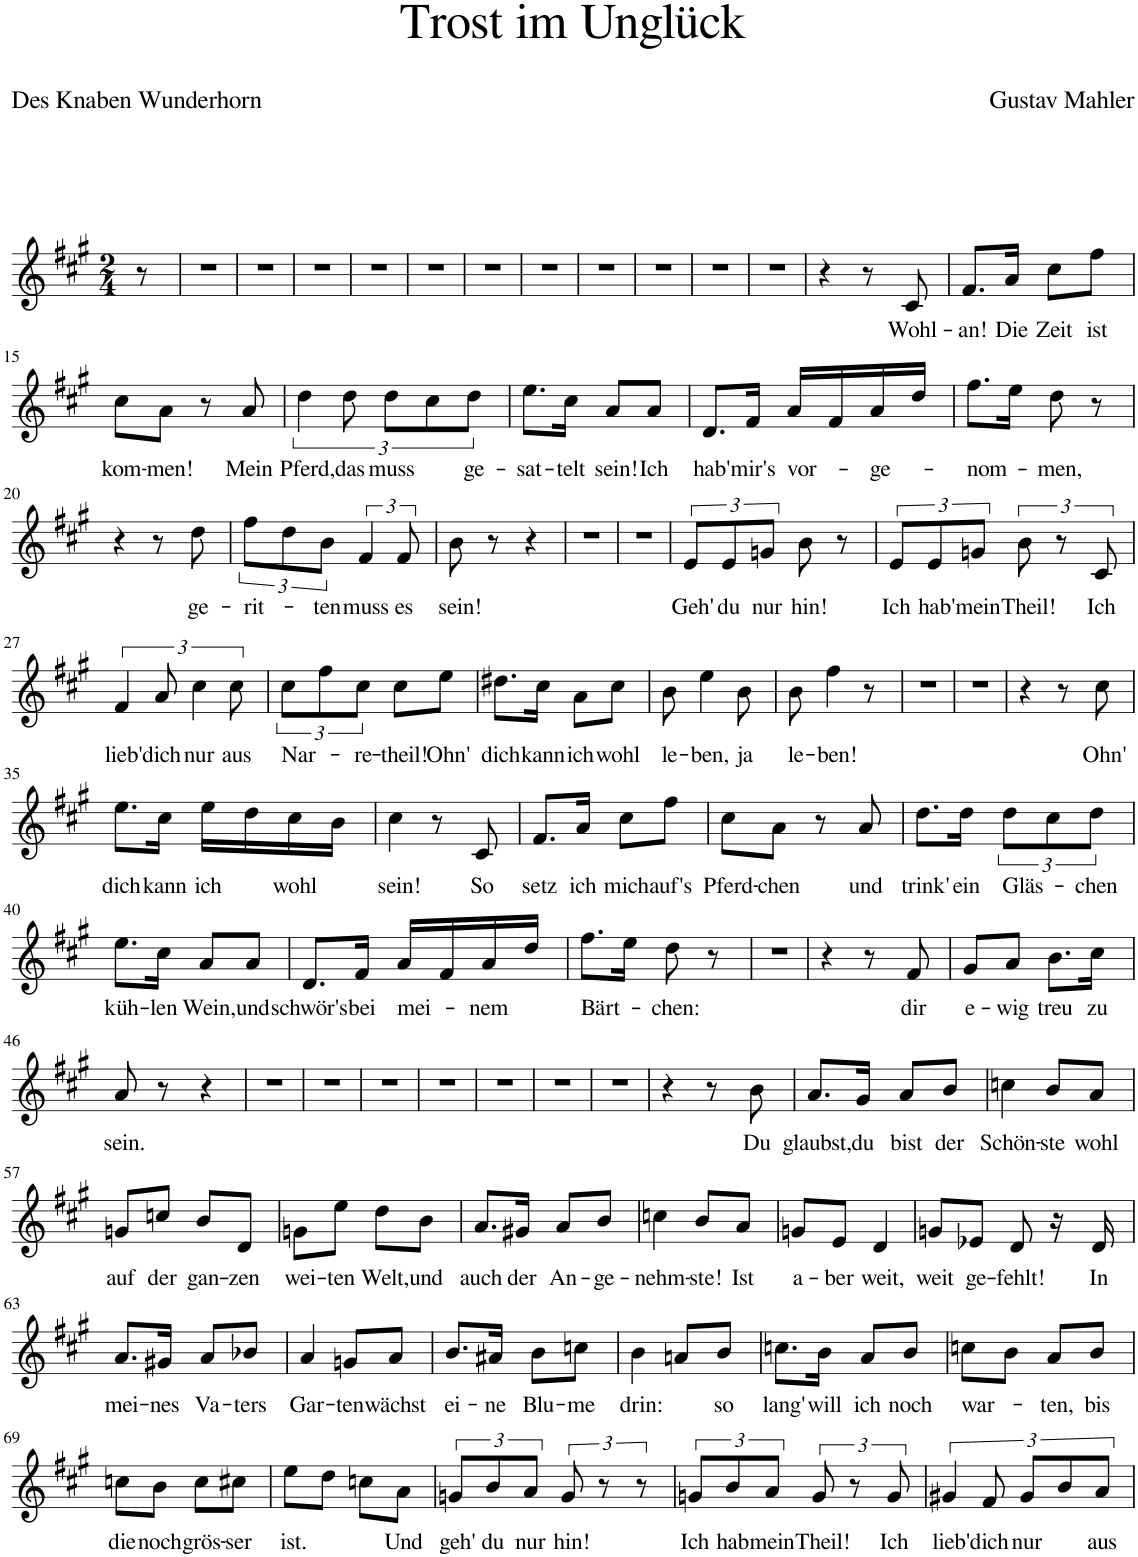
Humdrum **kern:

**kern	**text
*part1	*part1
*staff1	*staff1
*I"Piano	*
*I'Pno	*
*clefG2	*
*k[f#c#g#]	*
*M2/4	*
=1	=1
8r	.
=2	=2
2r	.
=3	=3
2r	.
=4	=4
2r	.
=5	=5
2r	.
=6	=6
2r	.
=7	=7
2r	.
=8	=8
2r	.
=9	=9
2r	.
=10	=10
2r	.
=11	=11
2r	.
=12	=12
2r	.
=13	=13
4r	.
8r	.
!	!LO:LY:b
8c#/	Wohl-
=14	=14
!	!LO:LY:b
8.f#/L	-an!
!	!LO:LY:b
16a/Jk	Die
!	!LO:LY:b
8cc#\L	Zeit
!	!LO:LY:b
8ff#\J	ist
!!LO:LB:g=z
=15	=15
!	!LO:LY:b
8cc#\L	kom-
!	!LO:LY:b
8a\J	-men!
8r	.
!	!LO:LY:b
8a/	Mein
=16	=16
!	!LO:LY:b
6dd\	Pferd,
!	!LO:LY:b
12dd\	das
!	!LO:LY:b
12dd\L	muss
12cc#\	.
!	!LO:LY:b
12dd\J	ge-
=17	=17
!	!LO:LY:b
8.ee\L	-sat-
!	!LO:LY:b
16cc#\Jk	-telt
!	!LO:LY:b
8a/L	sein!
!	!LO:LY:b
8a/J	Ich
=18	=18
!	!LO:LY:b
8.d/L	hab'
!	!LO:LY:b
16f#/Jk	mir's
!	!LO:LY:b
16a/LL	vor-
16f#/	.
!	!LO:LY:b
16a/	-ge-
16dd/JJ	.
=19	=19
!	!LO:LY:b
8.ff#\L	-nom-
16ee\Jk	.
!	!LO:LY:b
8dd\	-men,
8r	.
!!LO:LB:g=z
=20	=20
4r	.
8r	.
!	!LO:LY:b
8dd\	ge-
=21	=21
!	!LO:LY:b
12ff#\L	-rit-
12dd\	.
!	!LO:LY:b
12b\J	-ten
!	!LO:LY:b
6f#/	muss
!	!LO:LY:b
12f#/	es
=22	=22
!	!LO:LY:b
8b\	sein!
8r	.
4r	.
=23	=23
2r	.
=24	=24
2r	.
=25	=25
!	!LO:LY:b
12e/L	Geh'
!	!LO:LY:b
12e/	du
!	!LO:LY:b
12gn/J	nur
!	!LO:LY:b
8b\	hin!
8r	.
=26	=26
!	!LO:LY:b
12e/L	Ich
!	!LO:LY:b
12e/	hab'
!	!LO:LY:b
12gn/J	mein
!	!LO:LY:b
12b\	Theil!
12r	.
!	!LO:LY:b
12c#/	Ich
!!LO:LB:g=z
=27	=27
!	!LO:LY:b
6f#/	lieb'
!	!LO:LY:b
12a/	dich
!	!LO:LY:b
6cc#\	nur
!	!LO:LY:b
12cc#\	aus
=28	=28
!	!LO:LY:b
12cc#\L	Nar-
12ff#\	.
!	!LO:LY:b
12cc#\J	-re-
!	!LO:LY:b
8cc#\L	-theil!
!	!LO:LY:b
8ee\J	Ohn'
=29	=29
!	!LO:LY:b
8.dd#X\L	dich
!	!LO:LY:b
16cc#\Jk	kann
!	!LO:LY:b
8a\L	ich
!	!LO:LY:b
8cc#\J	wohl
=30	=30
!	!LO:LY:b
8b\	le-
!	!LO:LY:b
4ee\	-ben,
!	!LO:LY:b
8b\	ja
=31	=31
!	!LO:LY:b
8b\	le-
!	!LO:LY:b
4ff#\	-ben!
8r	.
=32	=32
2r	.
=33	=33
2r	.
=34	=34
4r	.
8r	.
!	!LO:LY:b
8cc#\	Ohn'
!!LO:LB:g=z
=35	=35
!	!LO:LY:b
8.ee\L	dich
!	!LO:LY:b
16cc#\Jk	kann
!	!LO:LY:b
16ee\LL	ich
16dd\	.
!	!LO:LY:b
16cc#\	wohl
16b\JJ	.
=36	=36
!	!LO:LY:b
4cc#\	sein!
8r	.
!	!LO:LY:b
8c#/	So
=37	=37
!	!LO:LY:b
8.f#/L	setz
!	!LO:LY:b
16a/Jk	ich
!	!LO:LY:b
8cc#\L	mich
!	!LO:LY:b
8ff#\J	auf's
=38	=38
!	!LO:LY:b
8cc#\L	Pferd-
!	!LO:LY:b
8a\J	-chen
8r	.
!	!LO:LY:b
8a/	und
=39	=39
!	!LO:LY:b
8.dd\L	trink'
!	!LO:LY:b
16dd\Jk	ein
!	!LO:LY:b
12dd\L	Gläs-
12cc#\	.
!	!LO:LY:b
12dd\J	-chen
!!LO:LB:g=z
=40	=40
!	!LO:LY:b
8.ee\L	küh-
!	!LO:LY:b
16cc#\Jk	-len
!	!LO:LY:b
8a/L	Wein,
!	!LO:LY:b
8a/J	und
=41	=41
!	!LO:LY:b
8.d/L	schwör's
!	!LO:LY:b
16f#/Jk	bei
!	!LO:LY:b
16a/LL	mei-
16f#/	.
!	!LO:LY:b
16a/	-nem
16dd/JJ	.
=42	=42
!	!LO:LY:b
8.ff#\L	Bärt-
16ee\Jk	.
!	!LO:LY:b
8dd\	-chen:
8r	.
=43	=43
2r	.
=44	=44
4r	.
8r	.
!	!LO:LY:b
8f#/	dir
=45	=45
!	!LO:LY:b
8g#/L	e-
!	!LO:LY:b
8a/J	-wig
!	!LO:LY:b
8.b\L	treu
!	!LO:LY:b
16cc#\Jk	zu
!!LO:LB:g=z
=46	=46
!	!LO:LY:b
8a/	sein.
8r	.
4r	.
=47	=47
2r	.
=48	=48
2r	.
=49	=49
2r	.
=50	=50
2r	.
=51	=51
2r	.
=52	=52
2r	.
=53	=53
2r	.
=54	=54
4r	.
8r	.
!	!LO:LY:b
8b\	Du
=55	=55
!	!LO:LY:b
8.a/L	glaubst,
!	!LO:LY:b
16g#/Jk	du
!	!LO:LY:b
8a/L	bist
!	!LO:LY:b
8b/J	der
=56	=56
!	!LO:LY:b
4ccn\	Schön-
!	!LO:LY:b
8b/L	-ste
!	!LO:LY:b
8a/J	wohl
!!LO:LB:g=z
=57	=57
!	!LO:LY:b
8gn/L	auf
!	!LO:LY:b
8ccn/J	der
!	!LO:LY:b
8b/L	gan-
!	!LO:LY:b
8d/J	-zen
=58	=58
!	!LO:LY:b
8gn\L	wei-
!	!LO:LY:b
8ee\J	-ten
!	!LO:LY:b
8dd\L	Welt,
!	!LO:LY:b
8b\J	und
=59	=59
!	!LO:LY:b
8.a/L	auch
!	!LO:LY:b
16g#X/Jk	der
!	!LO:LY:b
8a/L	An-
!	!LO:LY:b
8b/J	-ge-
=60	=60
!	!LO:LY:b
4ccn\	-nehm-
!	!LO:LY:b
8b/L	-ste!
!	!LO:LY:b
8a/J	Ist
=61	=61
!	!LO:LY:b
8gn/L	a-
!	!LO:LY:b
8e/J	-ber
!	!LO:LY:b
4d/	weit,
=62	=62
!	!LO:LY:b
8gn/L	weit
!	!LO:LY:b
8e-X/J	ge-
!	!LO:LY:b
8d/	-fehlt!
16r	.
!	!LO:LY:b
16d/	In
!!LO:LB:g=z
=63	=63
!	!LO:LY:b
8.a/L	mei-
!	!LO:LY:b
16g#X/Jk	-nes
!	!LO:LY:b
8a/L	Va-
!	!LO:LY:b
8b-X/J	-ters
=64	=64
!	!LO:LY:b
4a/	Gar-
!	!LO:LY:b
8gn/L	-ten
!	!LO:LY:b
8a/J	wächst
=65	=65
!	!LO:LY:b
8.b/L	ei-
!	!LO:LY:b
16a#X/Jk	-ne
!	!LO:LY:b
8b\L	Blu-
!	!LO:LY:b
8ccn\J	-me
=66	=66
!	!LO:LY:b
4b\	drin:
8an/L	.
!	!LO:LY:b
8b/J	so
=67	=67
!	!LO:LY:b
8.ccn\L	lang'
!	!LO:LY:b
16b\Jk	will
!	!LO:LY:b
8a/L	ich
!	!LO:LY:b
8b/J	noch
=68	=68
!	!LO:LY:b
8ccn\L	war-
8b\J	.
!	!LO:LY:b
8a/L	-ten,
!	!LO:LY:b
8b/J	bis
!!LO:LB:g=z
=69	=69
!	!LO:LY:b
8ccn\L	die
!	!LO:LY:b
8b\J	noch
!	!LO:LY:b
8cc\L	grös-
!	!LO:LY:b
8cc#X\J	-ser
=70	=70
!	!LO:LY:b
8ee\L	ist.
8dd\J	.
8ccn\L	.
!	!LO:LY:b
8a\J	Und
=71	=71
!	!LO:LY:b
12gn/L	geh'
!	!LO:LY:b
12b/	du
!	!LO:LY:b
12a/J	nur
!	!LO:LY:b
12g/	hin!
12r	.
12r	.
=72	=72
!	!LO:LY:b
12gn/L	Ich
!	!LO:LY:b
12b/	hab
!	!LO:LY:b
12a/J	mein
!	!LO:LY:b
12g/	Theil!
12r	.
!	!LO:LY:b
12g/	Ich
=73	=73
!	!LO:LY:b
6g#X/	lieb'
!	!LO:LY:b
12f#/	dich
!	!LO:LY:b
12g#/L	nur
12b/	.
!	!LO:LY:b
12a/J	aus
=	=
*-	*-
